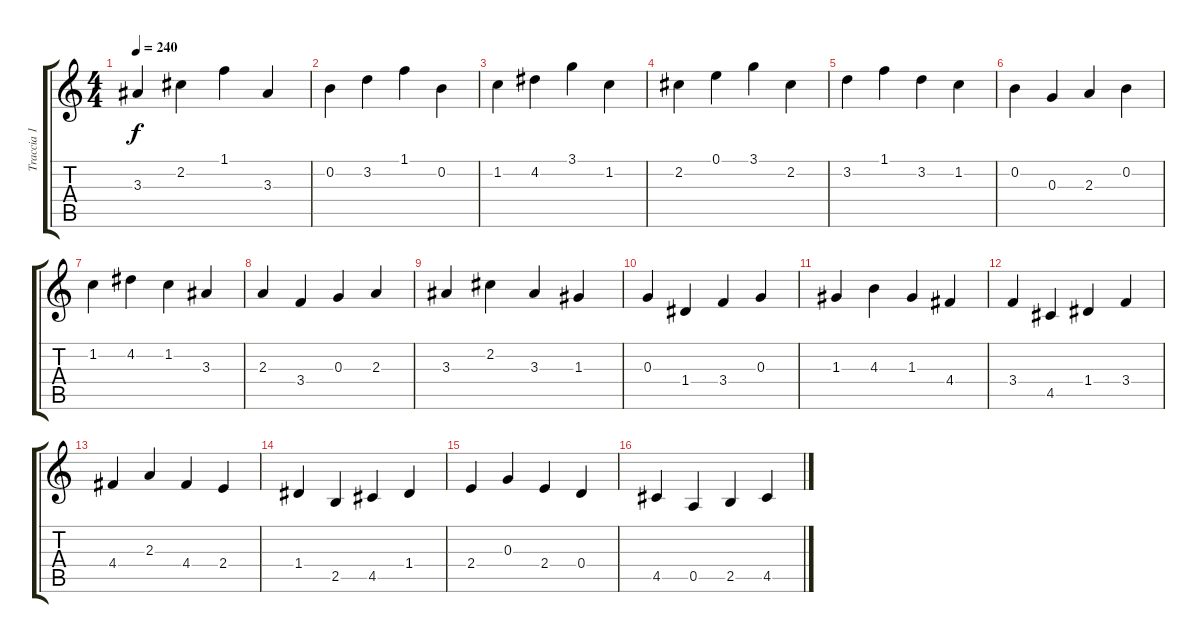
\track ("Traccia 1" "Traccia 1") {instrument acousticguitarnylon}
\staff {score tabs}
\tuning (E4 B3 G3 D3 A2 E2) {hide}
\ts (4 4)
\tempo 240
\clef g2
\ks c
3.3.4{dy f} 2.2.4 1.1.4 3.3.4 |
0.2.4 3.2.4 1.1.4 0.2.4 |
1.2.4 4.2.4 3.1.4 1.2.4 |
2.2.4 0.1.4 3.1.4 2.2.4 |
3.2.4 1.1.4 3.2.4 1.2.4 |
0.2.4 0.3.4 2.3.4 0.2.4 |
1.2.4 4.2.4 1.2.4 3.3.4 |
2.3.4 3.4.4 0.3.4 2.3.4 |
3.3.4 2.2.4 3.3.4 1.3.4 |
0.3.4 1.4.4 3.4.4 0.3.4 |
1.3.4 4.3.4 1.3.4 4.4.4 |
3.4.4 4.5.4 1.4.4 3.4.4 |
4.4.4 2.3.4 4.4.4 2.4.4 |
1.4.4 2.5.4 4.5.4 1.4.4 |
2.4.4 0.3.4 2.4.4 0.4.4 |
4.5.4 0.5.4 2.5.4 4.5.4
